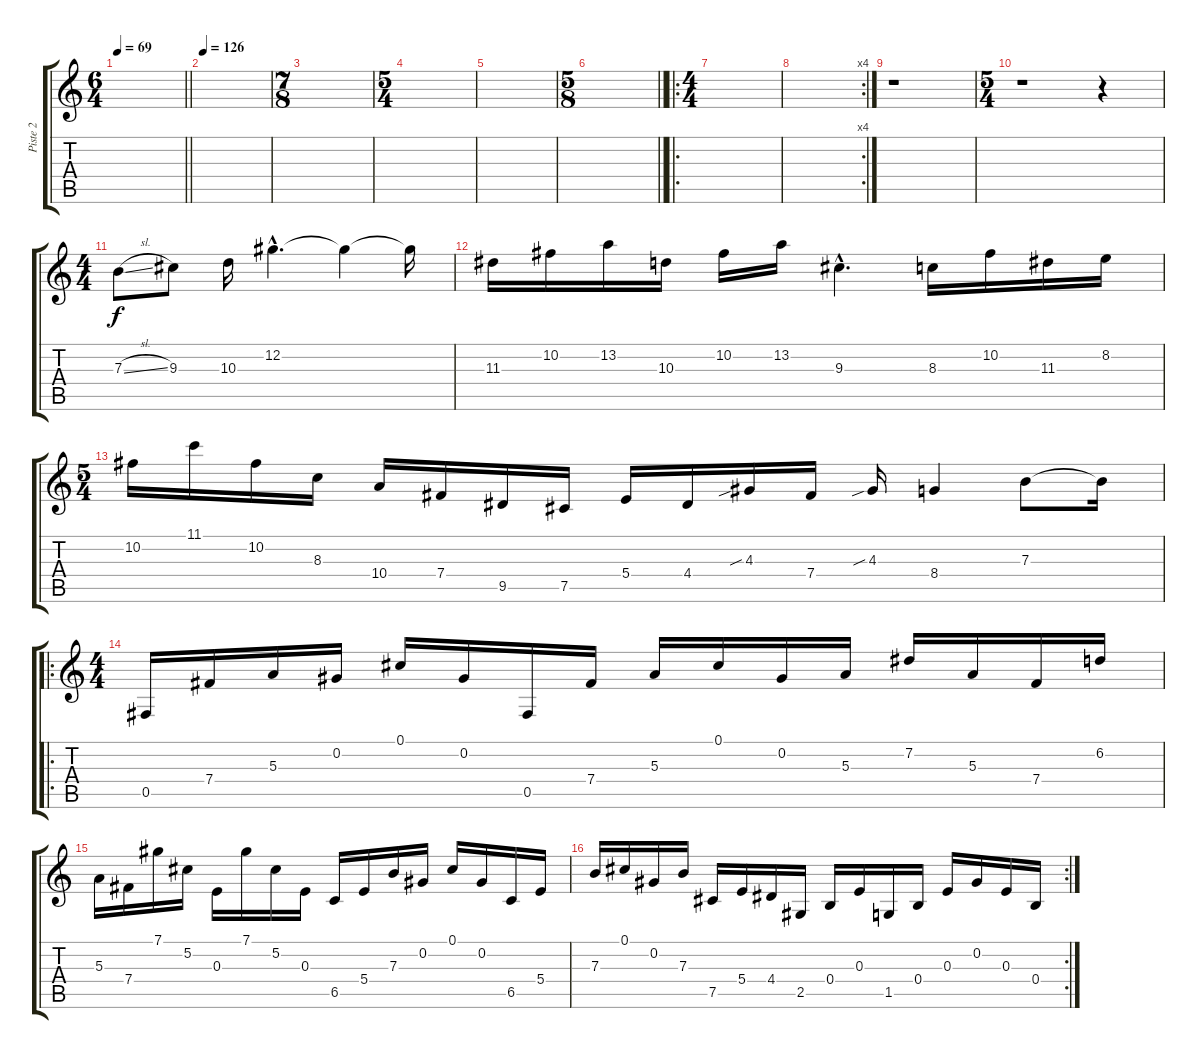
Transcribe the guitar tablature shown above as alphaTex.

\track ("Piste 2" "Piste 2") {instrument electricguitarjazz}
\staff {score tabs}
\tuning (Db4 Ab3 E3 B2 Gb2 Db2) {hide}
\ts (6 4)
\tempo 69
\clef g2
\barLineRight lightlight
\ks c
|
\tempo 126
|
\ts (7 8)
|
\ts (5 4)
|
|
\ts (5 8)
\barLineRight lightlight
|
\ro
\ts (4 4)
|
\rc 4
|
r.1 |
\ts (5 4)
r.1 r.4 |
\ts (4 4)
7.3{sl}.8 9.3.8 10.3.16 12.2{hac}.4{d} 12.2{t}.4 12.2{t}.16 |
11.3.16 10.2.16 13.2.16 10.3.16 10.2.16 13.2.16 9.3{hac}.4{d} 8.3.16 10.2.16 11.3.16 8.2.16 |
\ts (5 4)
10.2.16 11.1.16 10.2.16 8.3.16 10.4.16 7.4.16 9.5.16 7.5.16 5.4.16 4.4.16 4.3{sib}.16 7.4.16 4.3{sib}.16 8.4.4 7.3.8 7.3{t}.16 |
\ro
\ts (4 4)
0.5.16 7.4.16 5.3.16 0.2.16 0.1.16 0.2.16 0.5.16 7.4.16 5.3.16 0.1.16 0.2.16 5.3.16 7.2.16 5.3.16 7.4.16 6.2.16 |
5.3.16 7.4.16 7.1.16 5.2.16 0.3.16 7.1.16 5.2.16 0.3.16 6.5.16 5.4.16 7.3.16 0.2.16 0.1.16 0.2.16 6.5.16 5.4.16 |
\rc 2
7.3.16 0.1.16 0.2.16 7.3.16 7.5.16 5.4.16 4.4.16 2.5.16 0.4.16 0.3.16 1.5.16 0.4.16 0.3.16 0.2.16 0.3.16 0.4.16
